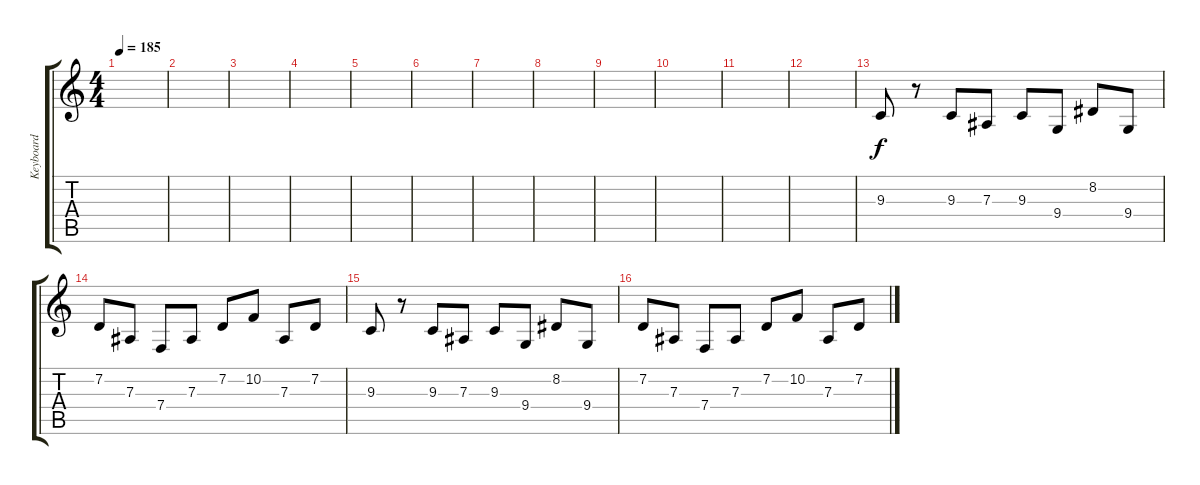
\track ("Keyboard" "Keyboard") {instrument stringensemble1}
\staff {score tabs}
\tuning (C4 G3 Eb3 Bb2 F2 C2) {hide}
\ts (4 4)
\tempo 185
\clef g2
\ks c
|
|
|
|
|
|
|
|
|
|
|
|
9.3.8 r.8 9.3.8 7.3.8 9.3.8 9.4.8 8.2.8 9.4.8 |
7.2.8 7.3.8 7.4.8 7.3.8 7.2.8 10.2.8 7.3.8 7.2.8 |
9.3.8 r.8 9.3.8 7.3.8 9.3.8 9.4.8 8.2.8 9.4.8 |
7.2.8 7.3.8 7.4.8 7.3.8 7.2.8 10.2.8 7.3.8 7.2.8
